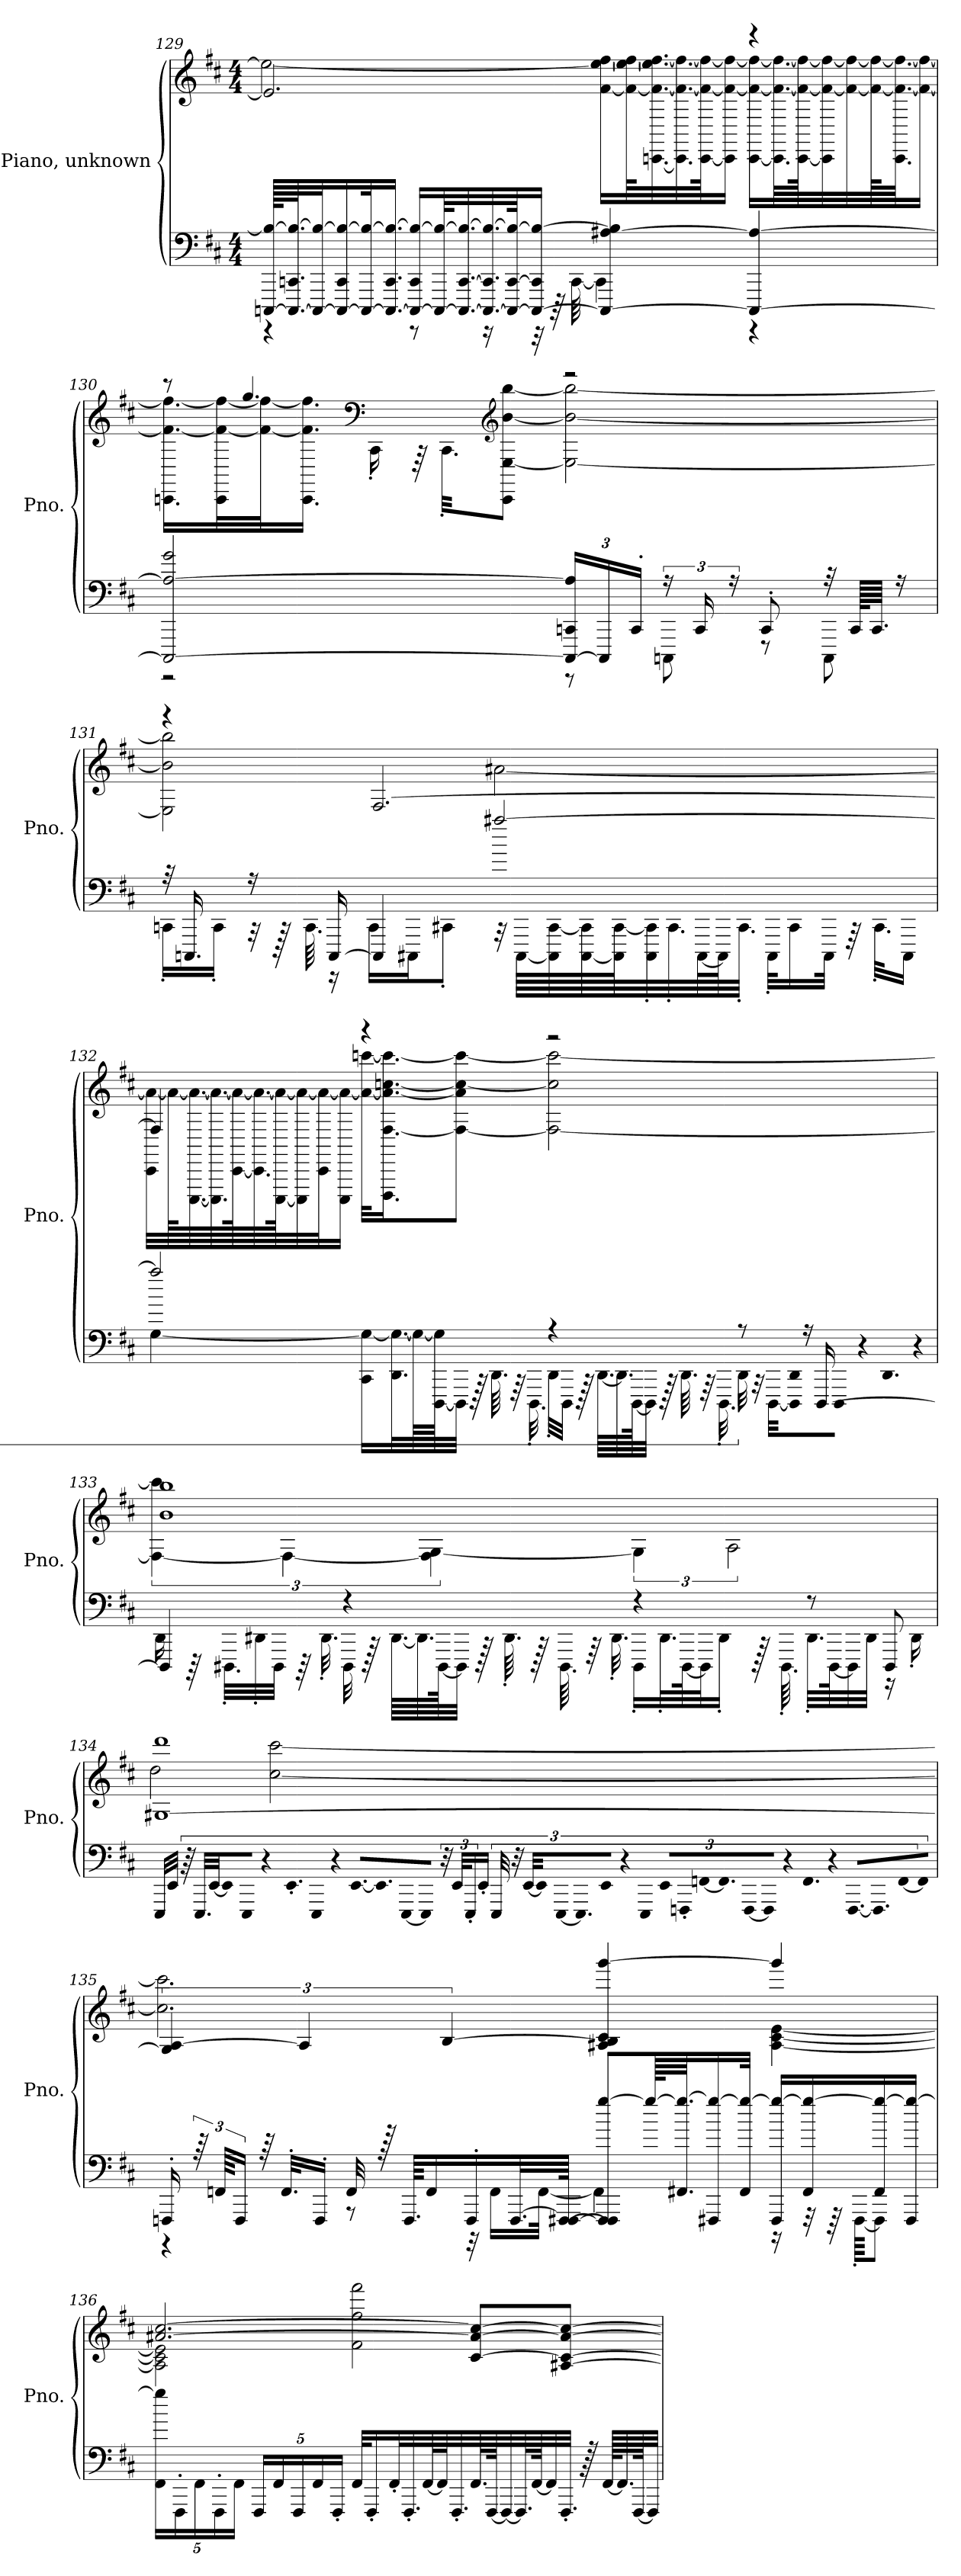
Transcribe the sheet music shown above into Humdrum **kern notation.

**kern	**kern
*part1	*part1
*staff2	*staff1
*I"Piano, unknown	*
*I'Pno.	*
!!LO:LB:g=z
*clefF4	*clefG2
*k[f#c#]	*k[f#c#]
*M4/4	*M4/4
=129	=129
*^	*^
[128CCCn/ 128B/_KLLLL	4r	2.e/]	2ee\_
64.CCC/_ 64.CCn/ 64.B/_J	.	.	.
32CCC/_ 32B/_J	.	.	.
16CCC/_ 16CC/ 16B/_	.	.	.
32CCC/_ 32B/_K	.	.	.
16.CCC/_ 16.CC/ 16.B/_JJ	.	.	.
16CCC/_ 16CC/ 16B/_LL	8r	.	.
64CCC/_ 64B/_KL	.	.	.
32.CCC/_ [32.CC/ 32.B/_	.	.	.
32.CCC/_ 32.CC/] 32.B/_	16r	.	.
64CCC/_ [64CC/ 64B/_JK	.	.	.
16CCC/_ 16CC/] 16B/_JJ	32r	.	.
.	64r	.	.
.	[64CC\	.	.
4CCC/_ [4A#X/ 4B/]	4CC\]	.	[16f#\ 16ee\_ [16ff#\LL
.	.	.	64f#\_ 64ee\_ 64ff#\_KL
.	.	.	[32.CCn\ 32.f#\_ 32.ee\] 32.ff#\_
.	.	.	32.CC\] 32.f#\_ 32.ff#\_
.	.	.	[64CC\ 64f#\_ 64ff#\_JK
.	.	.	16CC\] 16f#\_ 16ff#\_JJ
4CCC/_ 4A#/_	4r	4r	[16CC\ 16f#\_ 16ff#\_LL
.	.	.	64.CC\] 64.f#\_ 64.ff#\_LL
.	.	.	[128CC\ 128f#\_ 128ff#\_JK
.	.	.	32CC\] 32f#\_ 32ff#\_
.	.	.	32f#\_ 32ff#\_
.	.	.	128f#\_ 128ff#\_KL
.	.	.	64.CC\ 64.f#\_ 64.ff#\_JJ
.	.	.	16f#\_ 16ff#\_JJ
!!LO:LB:g=z	!!
=130	=130	=130	=130
2CCC/_ 2A#/_ 2g/	2r	8r	16.CCn\ 16.f#\_ 16.ff#\_LL
.	.	.	32CC\ 32f#\_ 32ff#\_L
.	.	4.gg/	32f#\_ 32ff#\_J
.	.	.	16.CC\ 16.f#\] 16.ff#\]JJ
*	*	*clefF4	*
.	.	.	16CC'\
.	.	.	64r
.	.	.	32.CC'\KKL
*	*	*clefG2	*
.	.	.	8CC\ [8E\ [8b\ [8bb\J
*Xbrackettup	*	*	*
24CCC/_ 24CCn/ 24A#/]LL	8r	2r	2E\_ 2b\_ 2bb\_
24CCC/]	.	.	.
24CC'/JJ	.	.	.
*brackettup	*	*	*
24r	8CCCn\	.	.
24CC/	.	.	.
24r	.	.	.
8CC'/	8r	.	.
32r	8CCC\	.	.
128CC/KLLLL	.	.	.
64.CC/JJJJ	.	.	.
16r	.	.	.
!!LO:LB:g=z	!!
=131	=131	=131	=131
32r	16CCn'\LL	4r	2E\] 2b\] 2bb\]
16.CCCn/	.	.	.
.	16CC'\JJ	.	.
16r	32r	.	.
.	128r	.	.
.	64.CC\	.	.
[16CCC/	16r	.	.
4CCC/]	16CC\LL	[2.F#/	.
.	16CCC#X\J	.	.
.	8CC#X'\J	.	.
[2aa#X/	32r	.	[2a#X\
.	[64CCC#\LLLL	.	.
.	64CCC#\] [64CC#\	.	.
.	[64CCC#\ 64CC#\]	.	.
.	64CCC#\] [64CC#\J	.	.
.	32CCC#\' 32CC#\]'	.	.
.	32.CC#'\	.	.
.	[64CCC#\L	.	.
.	64CCC#\J]	.	.
.	32.CC#'\JJJ	.	.
.	32CCC#'\KLL	.	.
.	16CC#\	.	.
.	32CCC#\JJk	.	.
.	64r	.	.
.	32.CC#'\KLL	.	.
.	16CCC#\JJ	.	.
!!LO:LB:g=z	!!
=132	=132	=132	=132
2aa#/]	[4G\	4F#/]	32CC#\ 32a#\_LLL
.	.	.	128a#\KL_
.	.	.	[64.CCC#\ 64.a#\_
.	.	.	64.CCC#\] 64.a#\_
.	.	.	[128CC#\ 128a#\_K
.	.	.	64.CC#\] 64.a#\_
.	.	.	[128CCC#\ 128a#\_JK
.	.	.	32CCC#\] 32a#\_
.	.	.	32CC#\ 32a#\_J
.	.	.	16CCC#\ 16a#\_JJ
.	16CC#\ 16G\_LL	4r	32a#\_ [32cccn\KLL
.	.	.	16.DDD\ [16.F#\ 16.a#\_ [16.ccn\ 16.ccc\_J
.	32.DD\ 32.G\_L	.	.
.	128G\LL_	.	.
.	[128DDD\ 128G\]JJ	.	.
.	32DDD\JJJ]	.	8F#\_ 8a#\] 8cc\_ 8ccc\_J
.	128r	.	.
.	64.DD\	.	.
.	64r	.	.
.	32.DDD'\	.	.
4r	32DD'\LLL	2r	2F#\_ 2cc\] 2ccc\_
.	32DDD\JJJ	.	.
.	128r	.	.
.	[64.DD\LLLL	.	.
.	64.DD\]	.	.
.	[128DDD\JK	.	.
.	32DDD\JJJ]	.	.
.	128r	.	.
.	64.DD\	.	.
.	64r	.	.
.	32.DDD'\	.	.
8r	48DD\	.	.
.	48r	.	.
.	[48DDD\KLL	.	.
.	16DDD\] 16DD\	.	.
16r	32DDD\JJk	.	.
.	128r	.	.
.	64.DD\	.	.
[16DDD/	16r	.	.
!!LO:LB:g=z	!!
=133	=133	=133	=133
4DDD/]	16DD\	1b 1bb	6F#\_ 6ccc\]
.	64r	.	.
.	32.DDD#X'\LLL	.	.
.	32DD#X'\	.	.
.	32DDD#\JJJ	.	.
.	.	.	6F#\_
.	64r	.	.
.	32.DD#'\	.	.
4r	32DDD#\	.	.
.	128r	.	.
.	[64.DD#\LLLL	.	.
.	64.DD#\]	.	.
.	.	.	6F#\] [6G\
.	[128DDD#\JK	.	.
.	32DDD#\JJJ]	.	.
.	128r	.	.
.	64.DD#'\	.	.
.	128r	.	.
.	64.DDD#\	.	.
.	64r	.	.
.	32.DD#'\	.	.
4r	16DDD#'\LL	.	6G\]
.	32.DD#'\L	.	.
.	[64DDD#\K	.	.
.	32DDD#\J]	.	.
.	16DD#'\JJ	.	.
.	.	.	3A\
.	128r	.	.
.	64.DDD#'\	.	.
8r	32.DD#'\LLL	.	.
.	[64DDD#\K	.	.
.	32DDD#\]	.	.
.	32DD#\JJJ	.	.
8DDD#/	16r	.	.
.	16DD#'\	.	.
*v	*v	*	*
!!LO:PB:g=z	!!
=134	=134	=134
32EEE/LLL	[1G#X 1ddd	2dd\
32EE/JJJ	.	.
96r	.	.
48.EEE/LLL	.	.
[48EE/	.	.
32EE/]	.	.
32EEE/JJJ	.	.
64r	.	.
32.EE'/	.	.
32EEE/	.	.
128r	.	.
[64.EE/LLLL	.	.
64.EE/]	.	.
[128EEE/JK	.	.
32EEE/JJJ]	.	.
48r	.	.
48EE/KLL	.	.
24EEE'/	.	.
24EE'/JJ	.	.
48EEE/	.	[2cc#\ [2ccc#\
48r	.	.
[48EE/LLL	.	.
32EE/]	.	.
[32EEE/	.	.
64.EEE/L]	.	.
128EE/JJJJk	.	.
32r	.	.
16EEE/	.	.
32EE/LLL	.	.
64FFFn'/L	.	.
[64FFn/	.	.
64.FF/]	.	.
[128FFF/JK	.	.
32FFF/JJJ]	.	.
128r	.	.
64.FF/	.	.
128r	.	.
[64.FFF/LLLL	.	.
64.FFF/]	.	.
[128FF/JK	.	.
32FF/JJJ]	.	.
!!LO:LB:g=z	!!
=135	=135	=135
*^	*	*
16FFFn'/	4r	6G#/] [6A/	2.cc#\] 2.ccc#\]
96r	.	.	.
96FFn/KKLL	.	.	.
24FFF/JJ	.	.	.
64r	.	.	.
32.FF'/KLL	.	.	.
.	.	6A/]	.
16FFF'/JJ	.	.	.
32FF/	8r	.	.
128r	.	.	.
64.FFF/KKLL	.	.	.
16FF/	.	.	.
.	.	[6B/	.
16FFF'/	32r	.	.
.	16FF\LL	.	.
[32.FFF/L	.	.	.
.	[32FF\JJk	.	.
64FFF/_ [64FFF#X/JJJk	.	.	.
8FFF/] 8FFF#/] [8gg/L	4FF\]	4A#X/ 4B/] 4c#/ [4ggg/	.
128gg/KLLL_	.	.	.
64.FF#X/ 64.gg/_JJ	.	.	.
16FFF#X/ 16gg/_	.	.	.
32FF#/ 32gg/_JJk	.	.	.
16FFF#/ 16gg/_LL	16r	4ggg/]	[4A#\ [4c#\ [4e\
16FF#/ 16gg/_	32r	.	.
.	64r	.	.
.	[64FFF#'\KKKL	.	.
16FF#/ 16gg/_	8FFF#\J]	.	.
16FFF#/ 16gg/_JJ	.	.	.
*v	*v	*	*
!!LO:LB:g=z	!!
=136	=136	=136
*Xbrackettup	*	*
20FF#\ 20gg\]LL	[2.a#X/ [2.cc#/	2A#\] 2c#\] 2e\]
20FFF#'\	.	.
20FF#\	.	.
20FFF#'\	.	.
20FF#\JJ	.	.
20FFF#/LL	.	.
20FF#/	.	.
20FFF#/	.	.
20FF#/	.	.
20FFF#'/JJ	.	.
32FF#/KLL	.	2f#\ 2ff#\ 2fff#\
16FFF#'/	.	.
32FF#'/L	.	.
32.FFF#'/	.	.
[64FF#/L	.	.
64FF#/J]	.	.
32.FFF#'/	.	.
64.FF#/L	[8c#/ 8a#/_ 8cc#/_L	.
[128FFF#/JK	.	.
32FFF#/_	.	.
64.FFF#/L]	.	.
[128FF#/JK	.	.
32FF#/]	.	.
32.FFF#'/JJJ	[8A#X/ 8c#/_ 8a#/_ 8cc#/_J	.
128r	.	.
[128FF#/KLLLL	.	.
64.FF#/]	.	.
[128FFF#/JK	.	.
32FFF#/JJJ]	.	.
*	*v	*v
=	=
*-	*-
